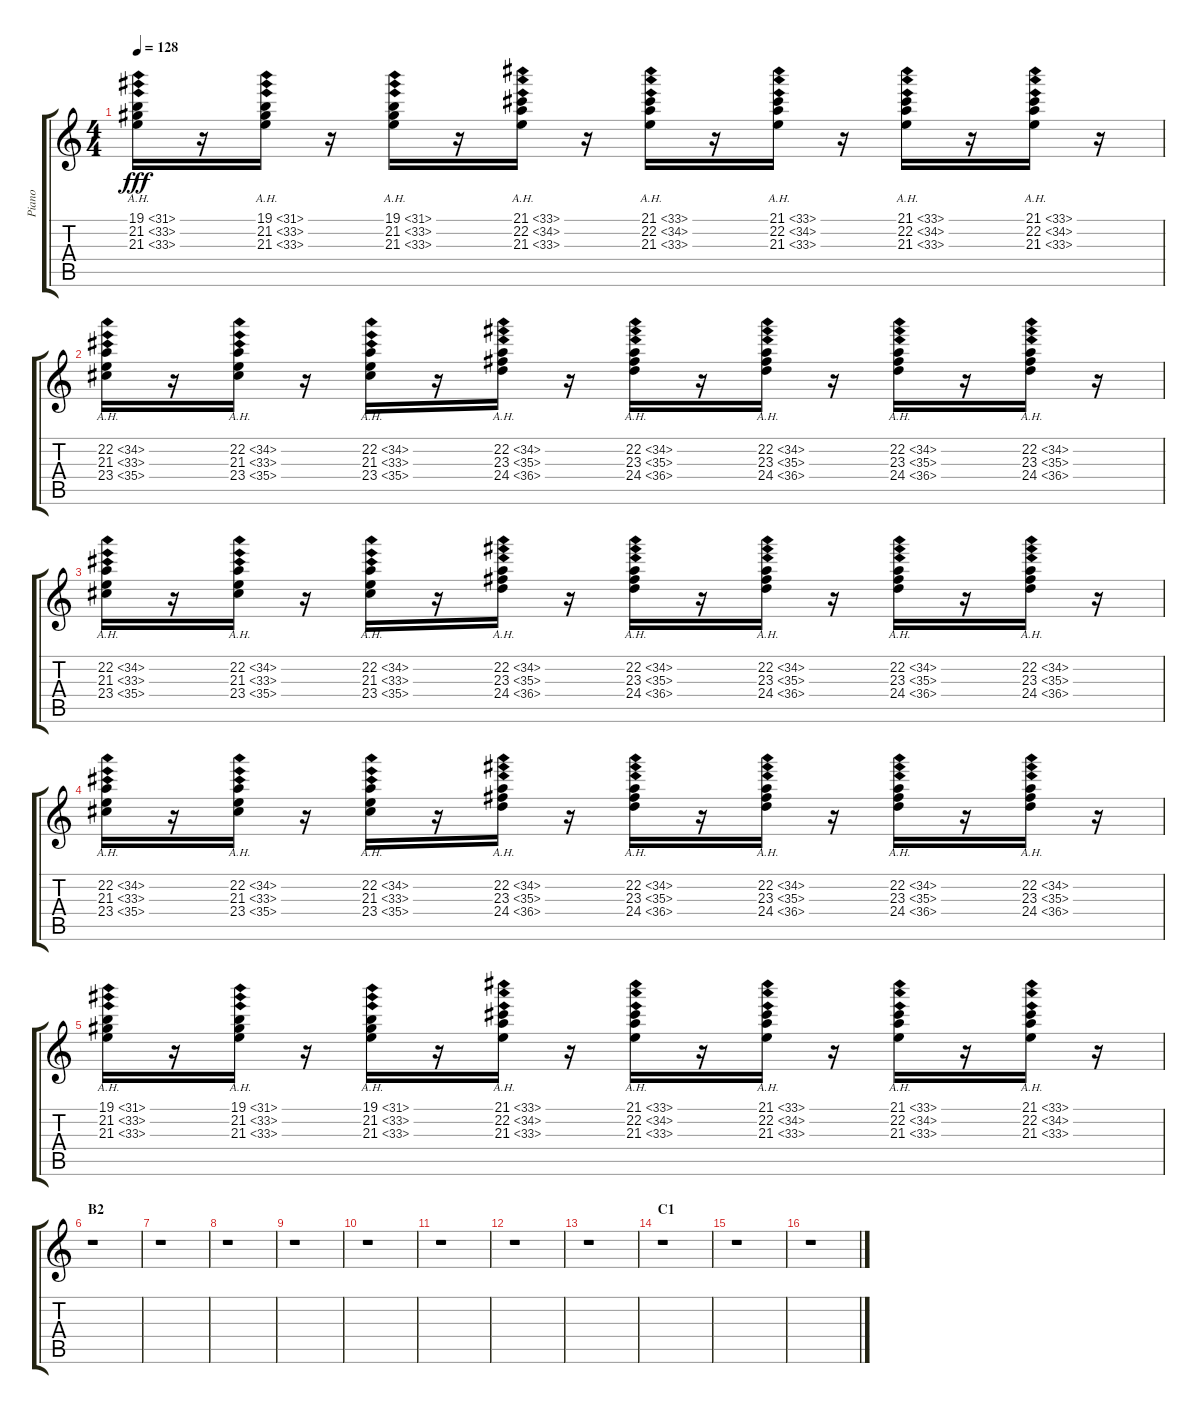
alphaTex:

\track ("Piano" "Piano") {instrument acousticgrandpiano}
\staff {score tabs}
\tuning (E4 B3 G3 D3 A2 E2) {hide}
\ts (4 4)
\tempo 128
\clef g2
\ks c
(19.1{ah 12} 21.2{ah 12} 21.3{ah 12}).16{dy fff} r.16 (19.1{ah 12} 21.2{ah 12} 21.3{ah 12}).16 r.16 (19.1{ah 12} 21.2{ah 12} 21.3{ah 12}).16 r.16 (21.1{ah 12} 22.2{ah 12} 21.3{ah 12}).16 r.16 (21.1{ah 12} 22.2{ah 12} 21.3{ah 12}).16 r.16 (21.1{ah 12} 22.2{ah 12} 21.3{ah 12}).16 r.16 (21.1{ah 12} 22.2{ah 12} 21.3{ah 12}).16 r.16 (21.1{ah 12} 22.2{ah 12} 21.3{ah 12}).16 r.16 |
(22.2{ah 12} 21.3{ah 12} 23.4{ah 12}).16 r.16 (22.2{ah 12} 21.3{ah 12} 23.4{ah 12}).16 r.16 (22.2{ah 12} 21.3{ah 12} 23.4{ah 12}).16 r.16 (22.2{ah 12} 23.3{ah 12} 24.4{ah 12}).16 r.16 (22.2{ah 12} 23.3{ah 12} 24.4{ah 12}).16 r.16 (22.2{ah 12} 23.3{ah 12} 24.4{ah 12}).16 r.16 (22.2{ah 12} 23.3{ah 12} 24.4{ah 12}).16 r.16 (22.2{ah 12} 23.3{ah 12} 24.4{ah 12}).16 r.16 |
(22.2{ah 12} 21.3{ah 12} 23.4{ah 12}).16 r.16 (22.2{ah 12} 21.3{ah 12} 23.4{ah 12}).16 r.16 (22.2{ah 12} 21.3{ah 12} 23.4{ah 12}).16 r.16 (22.2{ah 12} 23.3{ah 12} 24.4{ah 12}).16 r.16 (22.2{ah 12} 23.3{ah 12} 24.4{ah 12}).16 r.16 (22.2{ah 12} 23.3{ah 12} 24.4{ah 12}).16 r.16 (22.2{ah 12} 23.3{ah 12} 24.4{ah 12}).16 r.16 (22.2{ah 12} 23.3{ah 12} 24.4{ah 12}).16 r.16 |
(22.2{ah 12} 21.3{ah 12} 23.4{ah 12}).16 r.16 (22.2{ah 12} 21.3{ah 12} 23.4{ah 12}).16 r.16 (22.2{ah 12} 21.3{ah 12} 23.4{ah 12}).16 r.16 (22.2{ah 12} 23.3{ah 12} 24.4{ah 12}).16 r.16 (22.2{ah 12} 23.3{ah 12} 24.4{ah 12}).16 r.16 (22.2{ah 12} 23.3{ah 12} 24.4{ah 12}).16 r.16 (22.2{ah 12} 23.3{ah 12} 24.4{ah 12}).16 r.16 (22.2{ah 12} 23.3{ah 12} 24.4{ah 12}).16 r.16 |
(19.1{ah 12} 21.2{ah 12} 21.3{ah 12}).16 r.16 (19.1{ah 12} 21.2{ah 12} 21.3{ah 12}).16 r.16 (19.1{ah 12} 21.2{ah 12} 21.3{ah 12}).16 r.16 (21.1{ah 12} 22.2{ah 12} 21.3{ah 12}).16 r.16 (21.1{ah 12} 22.2{ah 12} 21.3{ah 12}).16 r.16 (21.1{ah 12} 22.2{ah 12} 21.3{ah 12}).16 r.16 (21.1{ah 12} 22.2{ah 12} 21.3{ah 12}).16 r.16 (21.1{ah 12} 22.2{ah 12} 21.3{ah 12}).16 r.16 |
\section ("" "B2")
r.1 |
r.1 |
r.1 |
r.1 |
r.1 |
r.1 |
r.1 |
r.1 |
\section ("" "C1")
r.1 |
r.1 |
r.1
